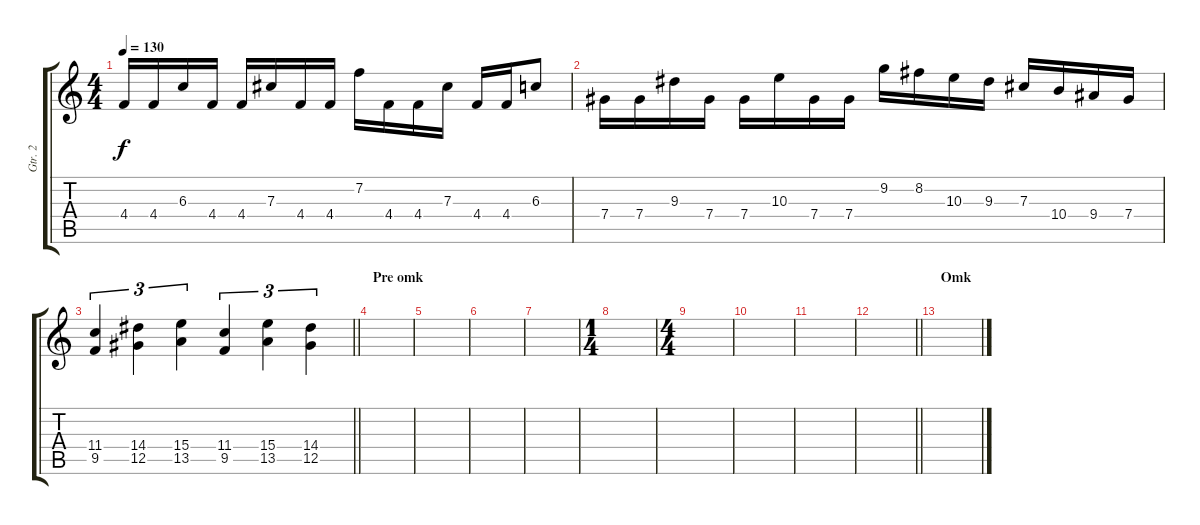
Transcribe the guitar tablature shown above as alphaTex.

\track ("Gtr. 2" "Gtr. 2") {instrument distortionguitar}
\staff {score tabs}
\tuning (Eb4 Bb3 Gb3 Db3 Ab2 Eb2) {hide}
\ts (4 4)
\tempo 130
\clef g2
\ks c
4.4.16{dy f} 4.4.16 6.3.16 4.4.16 4.4.16 7.3.16 4.4.16 4.4.16 7.2.16 4.4.16 4.4.16 7.3.16 4.4.16 4.4.16 6.3.8 |
7.4.16 7.4.16 9.3.16 7.4.16 7.4.16 10.3.16 7.4.16 7.4.16 9.2.16 8.2.16 10.3.16 9.3.16 7.3.16 10.4.16 9.4.16 7.4.16 |
\barLineRight lightlight
(11.4 9.5).4{tu (3 2)} (14.4 12.5).4{tu (3 2)} (15.4 13.5).4{tu (3 2)} (11.4 9.5).4{tu (3 2)} (15.4 13.5).4{tu (3 2)} (14.4 12.5).4{tu (3 2)} |
\section ("" "Pre omk")
|
|
|
|
\ts (1 4)
|
\ts (4 4)
|
|
|
\barLineRight lightlight
|
\section ("" "Omk")
